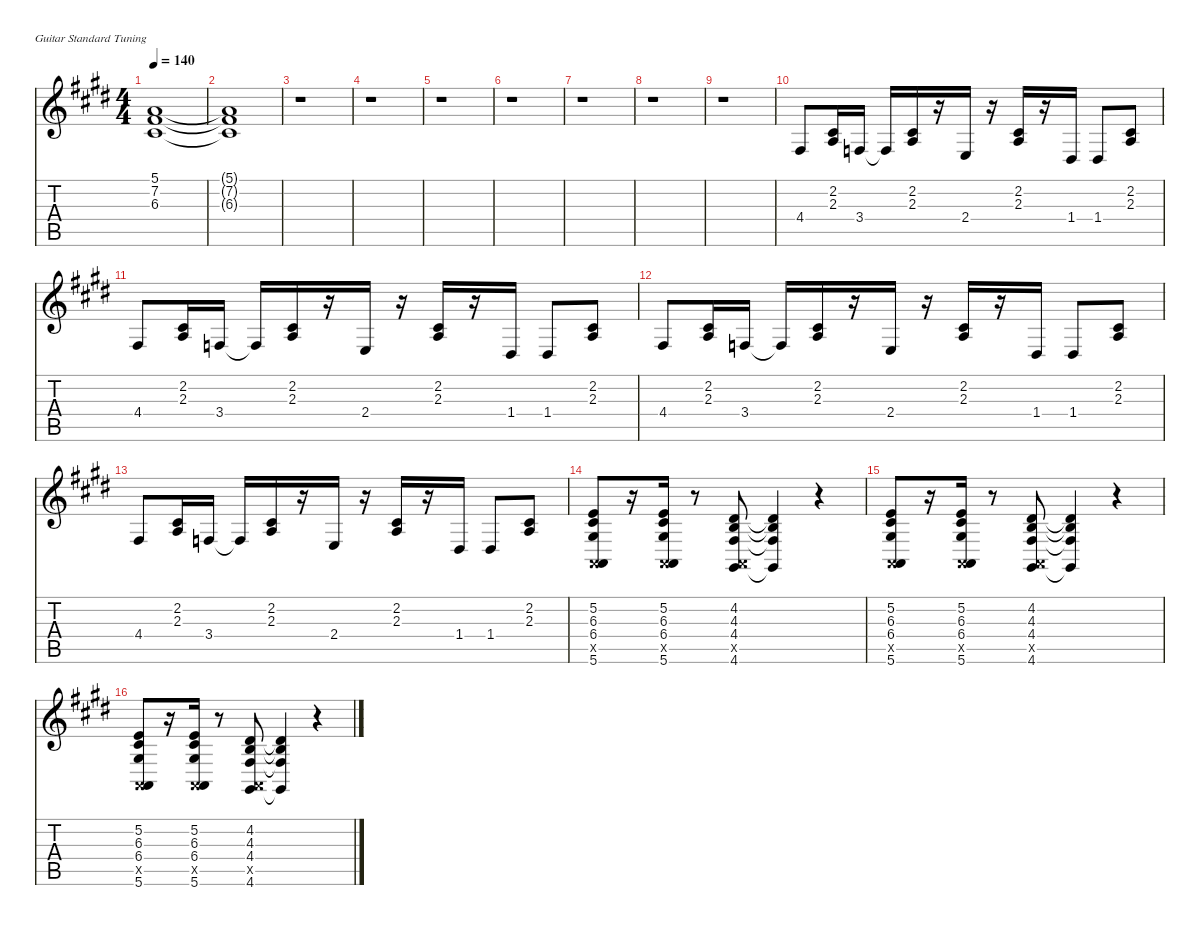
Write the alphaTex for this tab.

\defaultSystemsLayout 4
\hideDynamics
\bracketExtendMode nobrackets
\singleTrackTrackNamePolicy hidden
\multiTrackTrackNamePolicy hidden
\firstSystemTrackNameMode fullname
\firstSystemTrackNameOrientation horizontal
\otherSystemsTrackNameOrientation horizontal
\track ("Keyboard" "clav.") {instrument clavinet}
\staff {score tabs}
\tuning (E4 B3 G3 D3 A2 E2)
\ts (4 4)
\tempo 140
\clef g2
\ks e
(5.1{t acc forcenatural} 7.2{t acc #} 6.3{t acc #}).1{dy f beam Up} |
(5.1{t acc forcenatural} 7.2{t acc #} 6.3{t acc #}).1{beam Up} |
r.1{beam Down} |
r.1{beam Down} |
r.1{beam Down} |
r.1{beam Down} |
r.1{beam Down} |
r.1{beam Down} |
r.1{beam Down} |
4.4{acc #}.8{dy fff beam Up} (2.2{acc #} 2.3{acc forcenatural}).16{beam Up} 3.4{acc forcenatural}.16{beam Up} 3.4{t acc forcenatural}.16{dy f beam Up} (2.2{acc #} 2.3{acc forcenatural}).16{dy fff beam Up} r.16{beam Up} 2.4{acc forcenatural}.16{beam Up} r.16{beam Up} (2.2{acc #} 2.3{acc forcenatural}).16{beam Up} r.16{beam Up} 1.4{acc #}.16{beam Up} 1.4{acc #}.8{beam Up} (2.2{acc #} 2.3{acc forcenatural}).8{beam Up} |
4.4{acc #}.8{beam Up} (2.2{acc #} 2.3{acc forcenatural}).16{beam Up} 3.4{acc forcenatural}.16{beam Up} 3.4{t acc forcenatural}.16{dy f beam Up} (2.2{acc #} 2.3{acc forcenatural}).16{dy fff beam Up} r.16{beam Up} 2.4{acc forcenatural}.16{beam Up} r.16{beam Up} (2.2{acc #} 2.3{acc forcenatural}).16{beam Up} r.16{beam Up} 1.4{acc #}.16{beam Up} 1.4{acc #}.8{beam Up} (2.2{acc #} 2.3{acc forcenatural}).8{beam Up} |
4.4{acc #}.8{beam Up} (2.2{acc #} 2.3{acc forcenatural}).16{beam Up} 3.4{acc forcenatural}.16{beam Up} 3.4{t acc forcenatural}.16{dy f beam Up} (2.2{acc #} 2.3{acc forcenatural}).16{dy fff beam Up} r.16{beam Up} 2.4{acc forcenatural}.16{beam Up} r.16{beam Up} (2.2{acc #} 2.3{acc forcenatural}).16{beam Up} r.16{beam Up} 1.4{acc #}.16{beam Up} 1.4{acc #}.8{beam Up} (2.2{acc #} 2.3{acc forcenatural}).8{beam Up} |
4.4{acc #}.8{beam Up} (2.2{acc #} 2.3{acc forcenatural}).16{beam Up} 3.4{acc forcenatural}.16{beam Up} 3.4{t acc forcenatural}.16{dy f beam Up} (2.2{acc #} 2.3{acc forcenatural}).16{dy fff beam Up} r.16{beam Up} 2.4{acc forcenatural}.16{beam Up} r.16{beam Up} (2.2{acc #} 2.3{acc forcenatural}).16{beam Up} r.16{beam Up} 1.4{acc #}.16{beam Up} 1.4{acc #}.8{beam Up} (2.2{acc #} 2.3{acc forcenatural}).8{beam Up} |
(5.2{acc forcenatural} 6.3{acc #} 6.4{acc #} 0.5{x acc forcenatural} 5.6{acc forcenatural}).8{beam Up} r.16{beam Up} (5.2{acc forcenatural} 6.3{acc #} 6.4{acc #} 0.5{x acc forcenatural} 5.6{acc forcenatural}).16{beam Up} r.8{beam Up} (4.2{acc #} 4.3{acc forcenatural} 4.4{acc #} 0.5{x acc forcenatural} 4.6{acc #}).8{beam Up} (4.2{t acc #} 4.3{t acc forcenatural} 4.4{t acc #} 4.6{t acc #}).4{dy f beam Up} r.4{beam Up} |
(5.2{acc forcenatural} 6.3{acc #} 6.4{acc #} 0.5{x acc forcenatural} 5.6{acc forcenatural}).8{dy fff beam Up} r.16{beam Up} (5.2{acc forcenatural} 6.3{acc #} 6.4{acc #} 0.5{x acc forcenatural} 5.6{acc forcenatural}).16{beam Up} r.8{beam Up} (4.2{acc #} 4.3{acc forcenatural} 4.4{acc #} 0.5{x acc forcenatural} 4.6{acc #}).8{beam Up} (4.2{t acc #} 4.3{t acc forcenatural} 4.4{t acc #} 4.6{t acc #}).4{dy f beam Up} r.4{beam Up} |
(5.2{acc forcenatural} 6.3{acc #} 6.4{acc #} 0.5{x acc forcenatural} 5.6{acc forcenatural}).8{dy fff beam Up} r.16{beam Up} (5.2{acc forcenatural} 6.3{acc #} 6.4{acc #} 0.5{x acc forcenatural} 5.6{acc forcenatural}).16{beam Up} r.8{beam Up} (4.2{acc #} 4.3{acc forcenatural} 4.4{acc #} 0.5{x acc forcenatural} 4.6{acc #}).8{beam Up} (4.2{t acc #} 4.3{t acc forcenatural} 4.4{t acc #} 4.6{t acc #}).4{dy f beam Up} r.4{beam Up}
